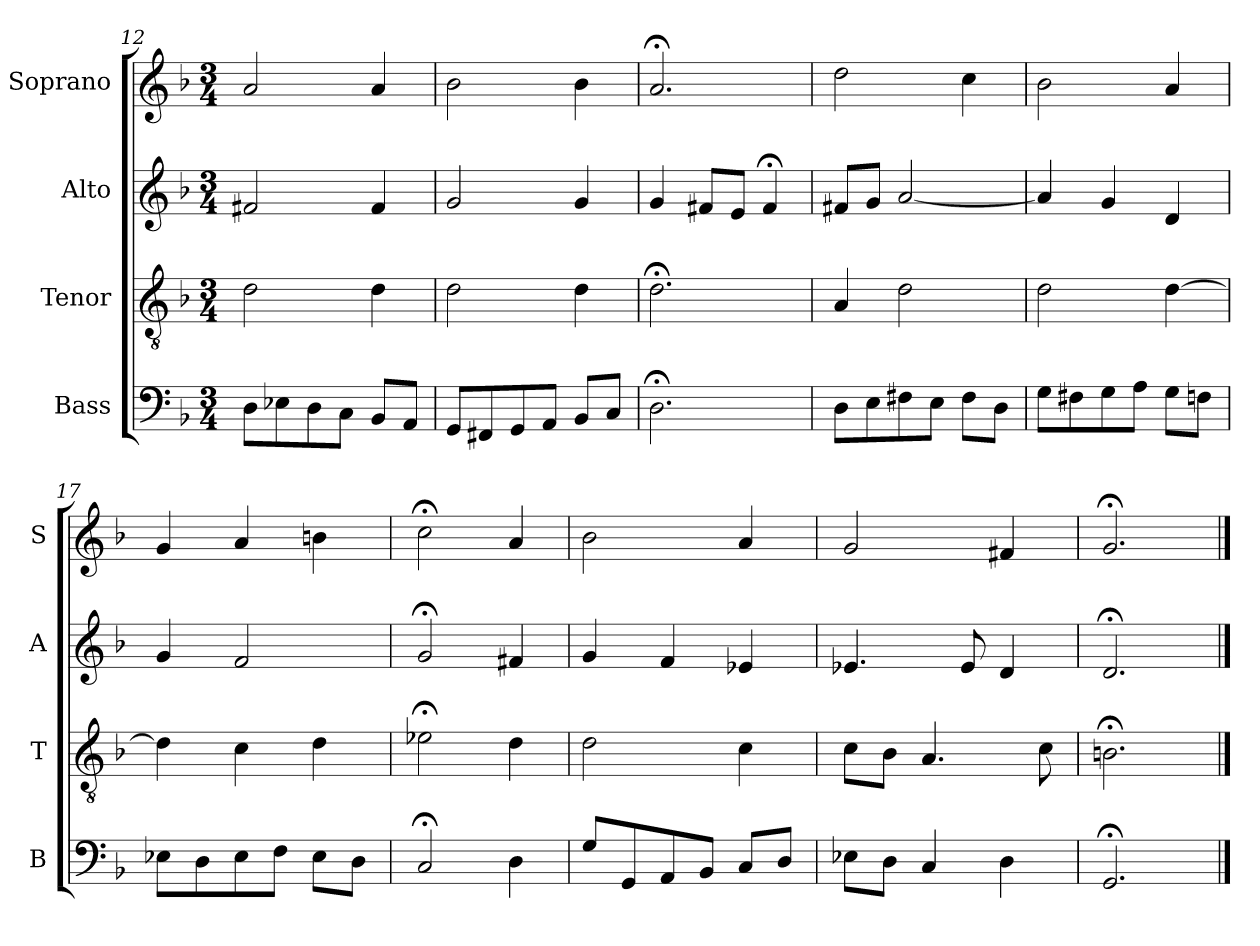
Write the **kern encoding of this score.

**kern	**kern	**kern	**kern
*part4	*part3	*part2	*part1
*staff4	*staff3	*staff2	*staff1
*I"Bass	*I"Tenor	*I"Alto	*I"Soprano
*I'B	*I'T	*I'A	*I'S
*clefF4	*clefGv2	*clefG2	*clefG2
*k[b-]	*k[b-]	*k[b-]	*k[b-]
*M3/4	*M3/4	*M3/4	*M3/4
=12	=12	=12	=12
8D\L	2d\	2f#X/	2a/
8E-X\	.	.	.
8D\	.	.	.
8C\J	.	.	.
8BB-/L	4d\	4f#/	4a/
8AA/J	.	.	.
=13	=13	=13	=13
8GG/L	2d\	2g/	2b-\
8FF#X/	.	.	.
8GG/	.	.	.
8AA/J	.	.	.
8BB-/L	4d\	4g/	4b-\
8C/J	.	.	.
=14	=14	=14	=14
2.D;<\	2.d;<\	4g/	2.a;</
.	.	8f#X/L	.
.	.	8e/J	.
.	.	4f#;</	.
=15	=15	=15	=15
8D\L	4A/	8f#X/L	2dd\
8E\	.	8g/J	.
8F#X\	2d\	[2a/	.
8E\J	.	.	.
8F#\L	.	.	4cc\
8D\J	.	.	.
=16	=16	=16	=16
8G\L	2d\	4a/]	2b-\
8F#X\	.	.	.
8G\	.	4g/	.
8A\J	.	.	.
8G\L	[4d\	4d/	4a/
8Fn\J	.	.	.
=17	=17	=17	=17
8E-X\L	4d\]	4g/	4g/
8D\	.	.	.
8E-\	4c\	2f/	4a/
8F\J	.	.	.
8E-\L	4d\	.	4bn\
8D\J	.	.	.
=18	=18	=18	=18
2C;</	2e-X;<\	2g;</	2cc;<\
4D\	4d\	4f#X/	4a/
=19	=19	=19	=19
8G/L	2d\	4g/	2b-\
8GG/	.	.	.
8AA/	.	4f/	.
8BB-/J	.	.	.
8C/L	4c\	4e-X/	4a/
8D/J	.	.	.
=20	=20	=20	=20
8E-X\L	8c\L	4.e-X/	2g/
8D\J	8B-\J	.	.
4C/	4.A/	.	.
.	.	8e-/	.
4D\	.	4d/	4f#X/
.	8c\	.	.
=21	=21	=21	=21
2.GG;</	2.Bn;<\	2.d;</	2.g;</
==	==	==	==
*-	*-	*-	*-
